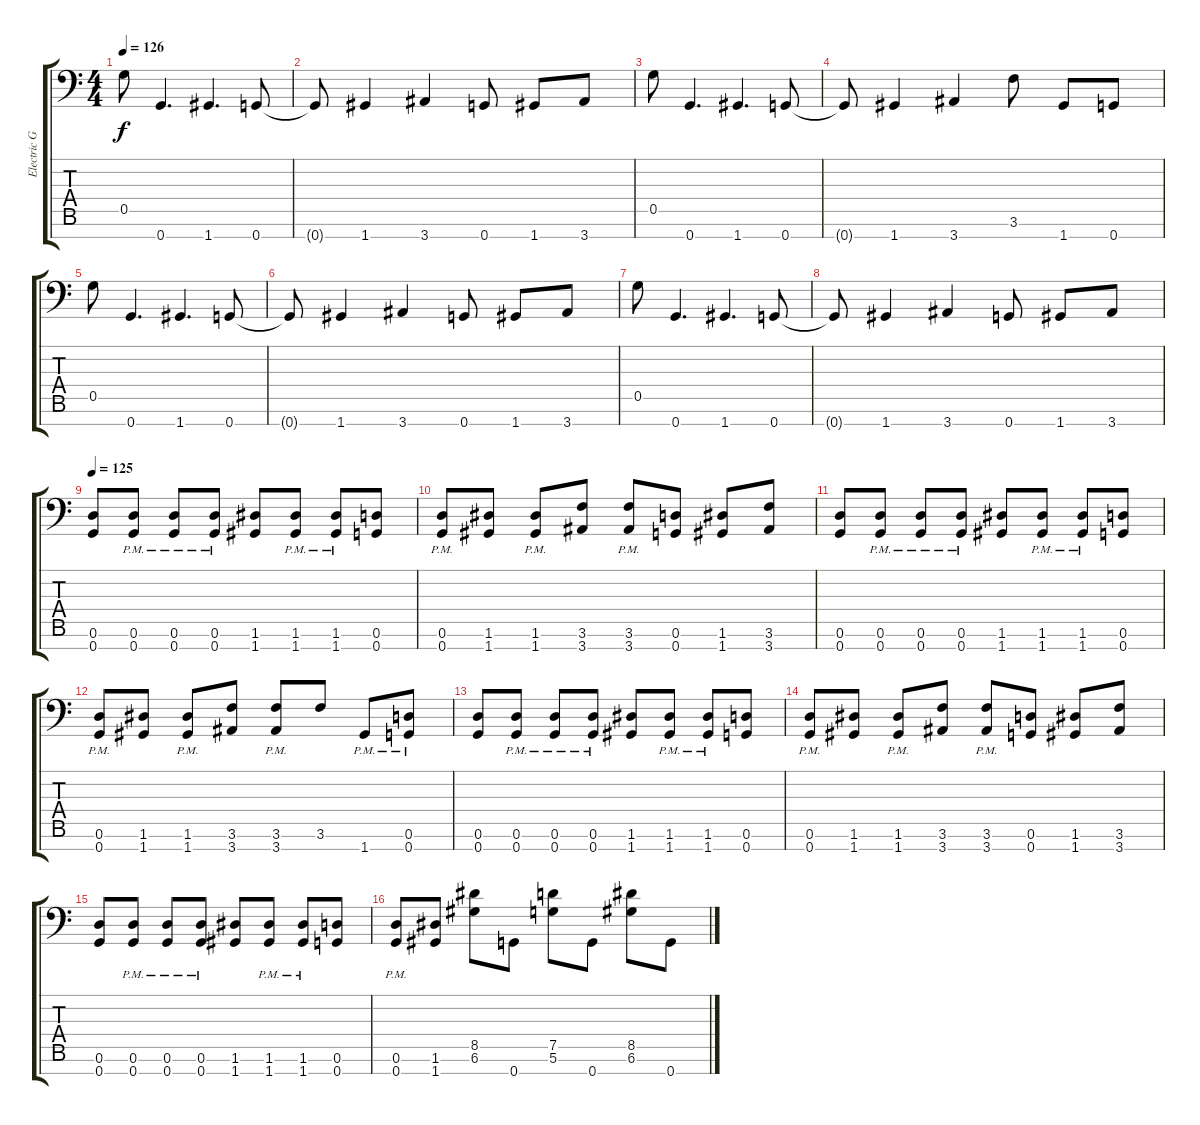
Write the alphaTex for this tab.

\track ("Electric Guitar" "Electric G") {instrument distortionguitar}
\staff {score tabs}
\tuning (D4 A3 F3 C3 G2 D2 G1) {hide}
\ts (4 4)
\tempo 126
\clef f4
\ks c
0.5.8{dy f} 0.7.4{d} 1.7.4{d} 0.7.8 |
0.7{t}.8 1.7.4 3.7.4 0.7.8 1.7.8 3.7.8 |
0.5.8 0.7.4{d} 1.7.4{d} 0.7.8 |
0.7{t}.8 1.7.4 3.7.4 3.6.8 1.7.8 0.7.8 |
0.5.8 0.7.4{d} 1.7.4{d} 0.7.8 |
0.7{t}.8 1.7.4 3.7.4 0.7.8 1.7.8 3.7.8 |
0.5.8 0.7.4{d} 1.7.4{d} 0.7.8 |
0.7{t}.8 1.7.4 3.7.4 0.7.8 1.7.8 3.7.8 |
\tempo 125
(0.6 0.7).8 (0.6{pm} 0.7{pm}).8 (0.6{pm} 0.7{pm}).8 (0.6{pm} 0.7{pm}).8 (1.6 1.7).8 (1.6{pm} 1.7{pm}).8 (1.6{pm} 1.7{pm}).8 (0.6 0.7).8 |
(0.6{pm} 0.7{pm}).8 (1.6 1.7).8 (1.6{pm} 1.7{pm}).8 (3.6 3.7).8 (3.6{pm} 3.7{pm}).8 (0.6 0.7).8 (1.6 1.7).8 (3.6 3.7).8 |
(0.6 0.7).8 (0.6{pm} 0.7{pm}).8 (0.6{pm} 0.7{pm}).8 (0.6{pm} 0.7{pm}).8 (1.6 1.7).8 (1.6{pm} 1.7{pm}).8 (1.6{pm} 1.7{pm}).8 (0.6 0.7).8 |
(0.6{pm} 0.7{pm}).8 (1.6 1.7).8 (1.6{pm} 1.7{pm}).8 (3.6 3.7).8 (3.6{pm} 3.7{pm}).8 3.6.8 1.7{pm}.8 (0.6{pm} 0.7{pm}).8 |
(0.6 0.7).8 (0.6{pm} 0.7{pm}).8 (0.6{pm} 0.7{pm}).8 (0.6{pm} 0.7{pm}).8 (1.6 1.7).8 (1.6{pm} 1.7{pm}).8 (1.6{pm} 1.7{pm}).8 (0.6 0.7).8 |
(0.6{pm} 0.7{pm}).8 (1.6 1.7).8 (1.6{pm} 1.7{pm}).8 (3.6 3.7).8 (3.6{pm} 3.7{pm}).8 (0.6 0.7).8 (1.6 1.7).8 (3.6 3.7).8 |
(0.6 0.7).8 (0.6{pm} 0.7{pm}).8 (0.6{pm} 0.7{pm}).8 (0.6{pm} 0.7{pm}).8 (1.6 1.7).8 (1.6{pm} 1.7{pm}).8 (1.6{pm} 1.7{pm}).8 (0.6 0.7).8 |
(0.6{pm} 0.7{pm}).8 (1.6 1.7).8 (8.5 6.6).8 0.7.8 (7.5 5.6).8 0.7.8 (8.5 6.6).8 0.7.8
